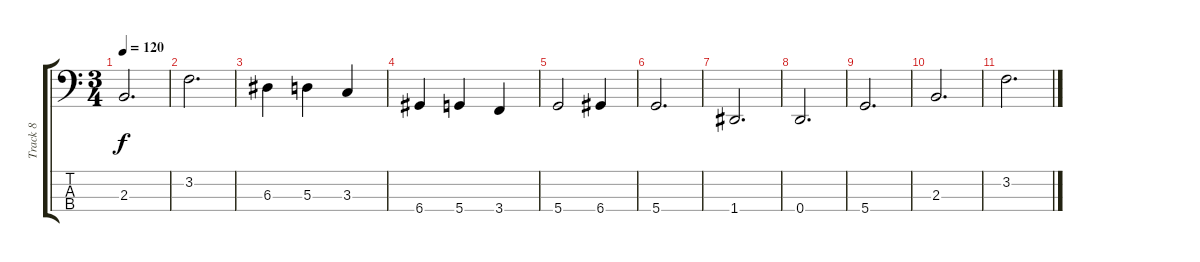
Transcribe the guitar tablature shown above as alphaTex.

\track ("Track 8" "Track 8") {instrument electricbassfinger}
\staff {score tabs}
\tuning (G2 D2 A1 D1) {hide}
\ts (3 4)
\tempo 120
\clef f4
\ks c
2.3.2{d dy f} |
3.2.2{d} |
6.3.4 5.3.4 3.3.4 |
6.4.4 5.4.4 3.4.4 |
5.4.2 6.4.4 |
5.4.2{d} |
1.4.2{d} |
0.4.2{d} |
5.4.2{d} |
2.3.2{d} |
3.2.2{d}
